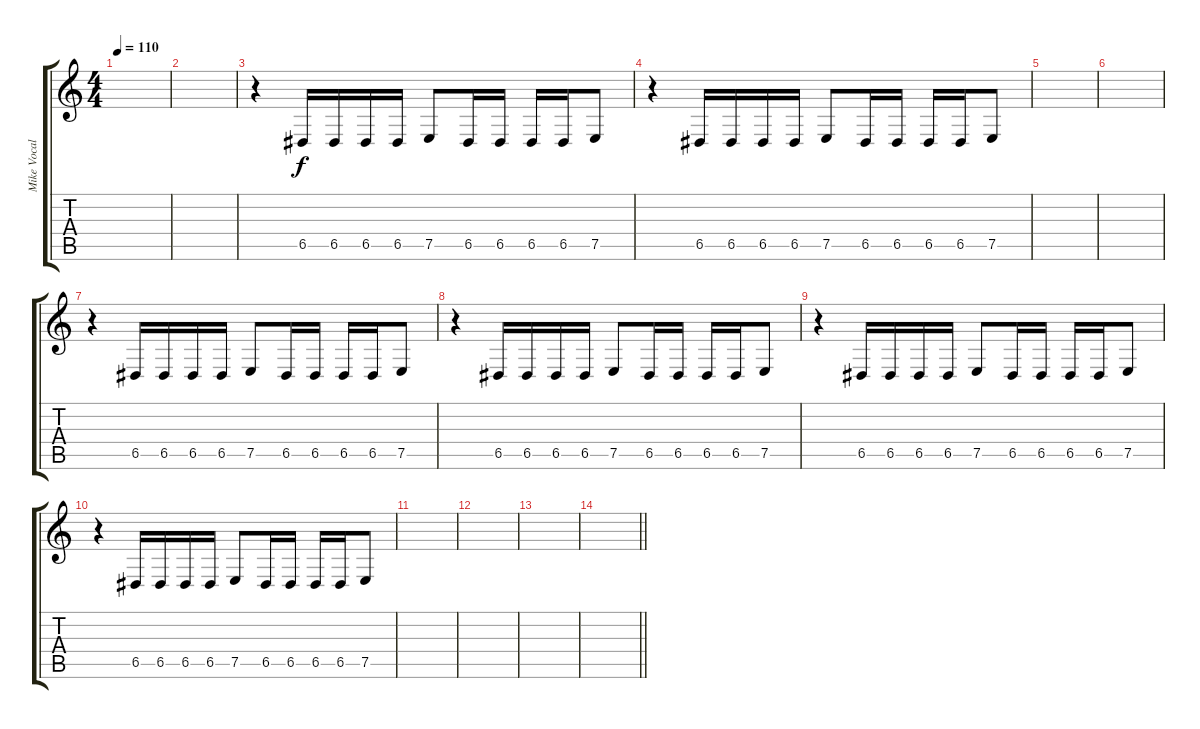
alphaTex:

\track ("Mike Vocals" "Mike Vocal") {instrument harmonica}
\staff {score tabs}
\tuning (E4 B3 G3 D3 A2 E2) {hide}
\ts (4 4)
\tempo 110
\clef g2
\ks c
|
|
r.4 6.5.16 6.5.16 6.5.16 6.5.16 7.5.8 6.5.16 6.5.16 6.5.16 6.5.16 7.5.8 |
r.4 6.5.16 6.5.16 6.5.16 6.5.16 7.5.8 6.5.16 6.5.16 6.5.16 6.5.16 7.5.8 |
|
|
r.4 6.5.16 6.5.16 6.5.16 6.5.16 7.5.8 6.5.16 6.5.16 6.5.16 6.5.16 7.5.8 |
r.4 6.5.16 6.5.16 6.5.16 6.5.16 7.5.8 6.5.16 6.5.16 6.5.16 6.5.16 7.5.8 |
r.4 6.5.16 6.5.16 6.5.16 6.5.16 7.5.8 6.5.16 6.5.16 6.5.16 6.5.16 7.5.8 |
r.4 6.5.16 6.5.16 6.5.16 6.5.16 7.5.8 6.5.16 6.5.16 6.5.16 6.5.16 7.5.8 |
|
|
|
\barLineRight lightlight
